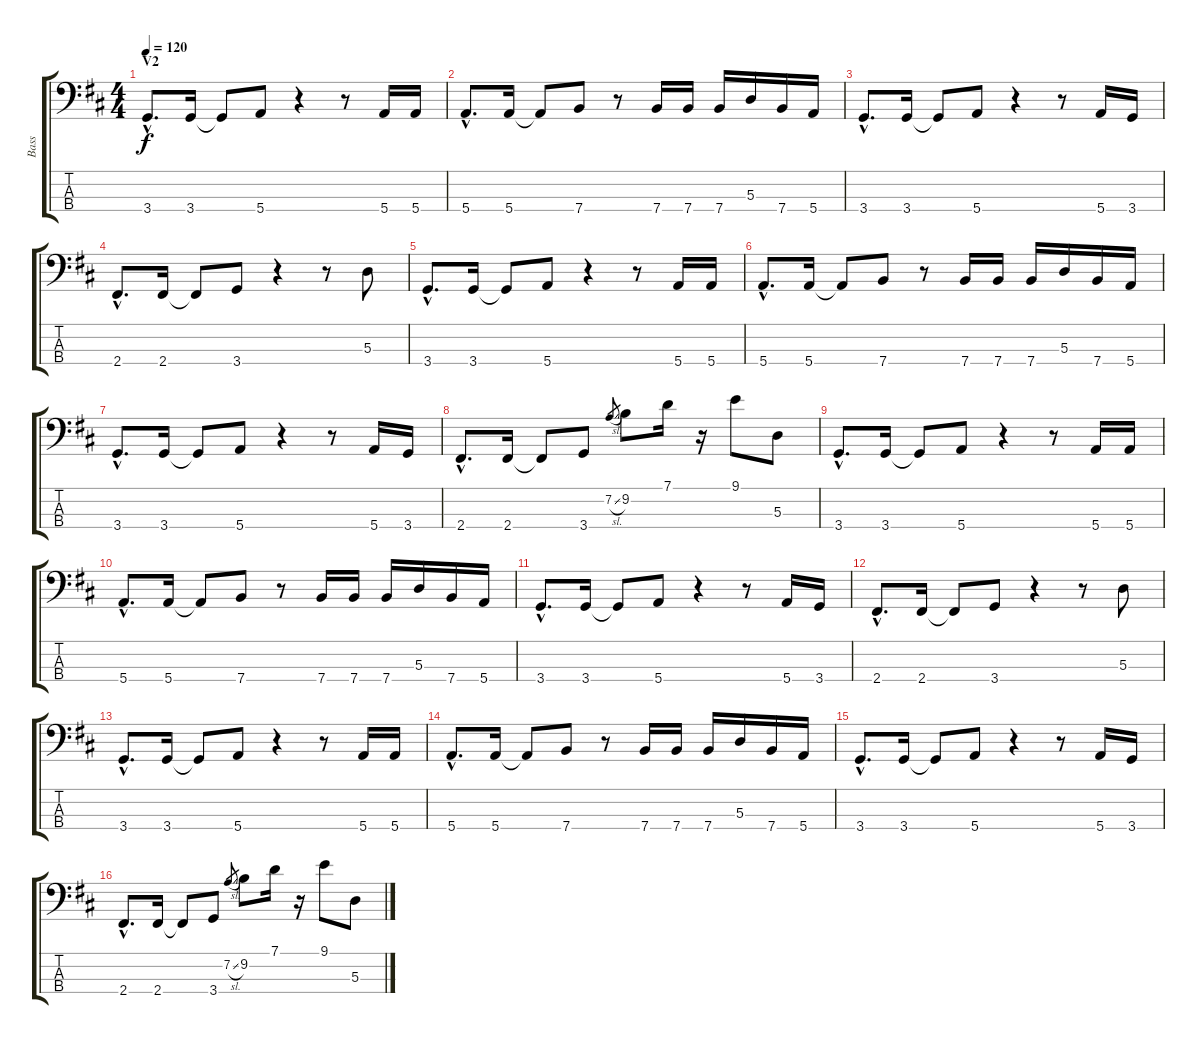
\track ("Bass" "Bass") {instrument fretlessbass}
\staff {score tabs}
\tuning (G2 D2 A1 E1) {hide}
\ts (4 4)
\section ("" "V2")
\tempo 120
\clef f4
\ks d
3.4{hac}.8{d dy f} 3.4.16 3.4{t}.8 5.4.8 r.4 r.8 5.4.16 5.4.16 |
5.4{hac}.8{d} 5.4.16 5.4{t}.8 7.4.8 r.8 7.4.16 7.4.16 7.4.16 5.3.16 7.4.16 5.4.16 |
3.4{hac}.8{d} 3.4.16 3.4{t}.8 5.4.8 r.4 r.8 5.4.16 3.4.16 |
2.4{hac}.8{d} 2.4.16 2.4{t}.8 3.4.8 r.4 r.8 5.3.8 |
3.4{hac}.8{d} 3.4.16 3.4{t}.8 5.4.8 r.4 r.8 5.4.16 5.4.16 |
5.4{hac}.8{d} 5.4.16 5.4{t}.8 7.4.8 r.8 7.4.16 7.4.16 7.4.16 5.3.16 7.4.16 5.4.16 |
3.4{hac}.8{d} 3.4.16 3.4{t}.8 5.4.8 r.4 r.8 5.4.16 3.4.16 |
2.4{hac}.8{d} 2.4.16 2.4{t}.8 3.4.8 7.2{sl}.8{gr} 9.2.8 7.1.16 r.16 9.1.8 5.3.8 |
3.4{hac}.8{d} 3.4.16 3.4{t}.8 5.4.8 r.4 r.8 5.4.16 5.4.16 |
5.4{hac}.8{d} 5.4.16 5.4{t}.8 7.4.8 r.8 7.4.16 7.4.16 7.4.16 5.3.16 7.4.16 5.4.16 |
3.4{hac}.8{d} 3.4.16 3.4{t}.8 5.4.8 r.4 r.8 5.4.16 3.4.16 |
2.4{hac}.8{d} 2.4.16 2.4{t}.8 3.4.8 r.4 r.8 5.3.8 |
3.4{hac}.8{d} 3.4.16 3.4{t}.8 5.4.8 r.4 r.8 5.4.16 5.4.16 |
5.4{hac}.8{d} 5.4.16 5.4{t}.8 7.4.8 r.8 7.4.16 7.4.16 7.4.16 5.3.16 7.4.16 5.4.16 |
3.4{hac}.8{d} 3.4.16 3.4{t}.8 5.4.8 r.4 r.8 5.4.16 3.4.16 |
2.4{hac}.8{d} 2.4.16 2.4{t}.8 3.4.8 7.2{sl}.8{gr} 9.2.8 7.1.16 r.16 9.1.8 5.3.8
